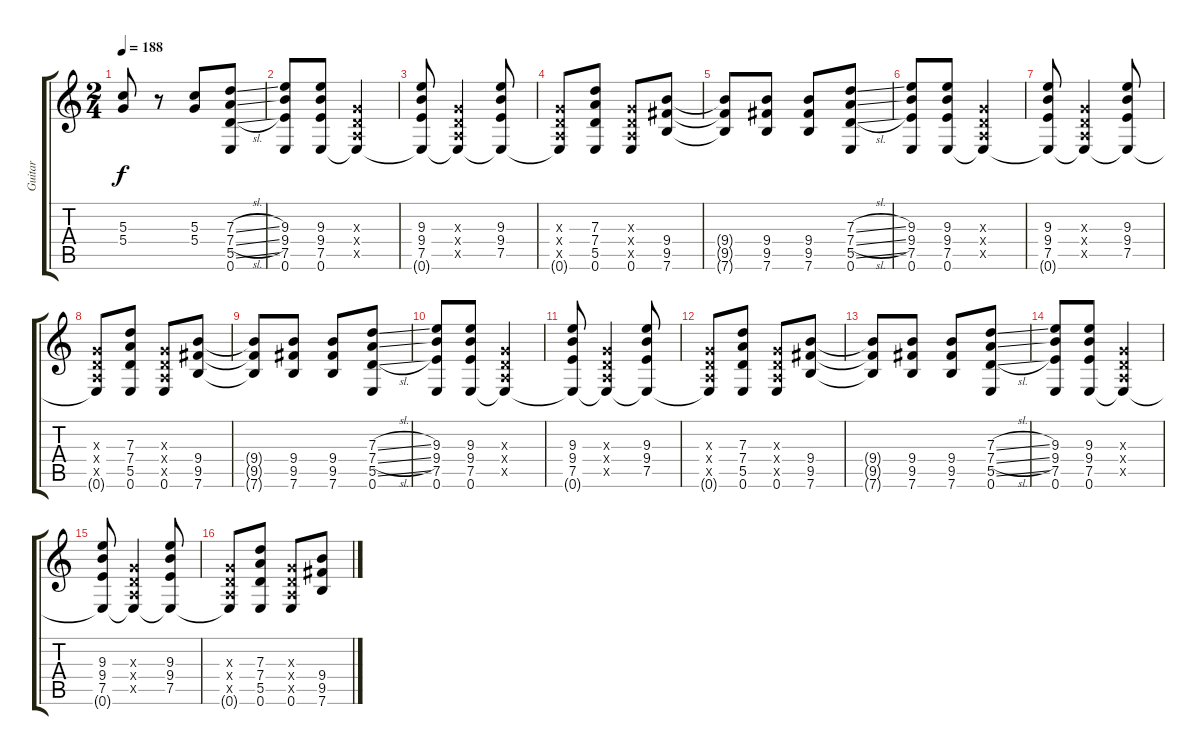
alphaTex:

\track ("Guitar" "Guitar") {instrument overdrivenguitar}
\staff {score tabs}
\tuning (E4 B3 G3 D3 A2 E2) {hide}
\ts (2 4)
\tempo 188
\clef g2
\ks c
(5.3 5.4).8{dy f} r.8 (5.3 5.4).8 (7.3{sl} 7.4{sl} 5.5{sl} 0.6).8{balance 0 instrument distortionguitar} |
(9.3 9.4 7.5 0.6).8 (9.3 9.4 7.5 0.6).8 (0.3{x} 0.4{x} 0.5{x} 0.6{t}).4 |
(9.3 9.4 7.5 0.6{t}).8 (0.3{x} 0.4{x} 0.5{x} 0.6{t}).4 (9.3 9.4 7.5 0.6{t}).8 |
(0.3{x} 0.4{x} 0.5{x} 0.6{t}).8 (7.3 7.4 5.5 0.6).8 (0.3{x} 0.4{x} 0.5{x} 0.6).8 (9.4 9.5 7.6).8 |
(9.4{t} 9.5{t} 7.6{t}).8 (9.4 9.5 7.6).8 (9.4 9.5 7.6).8 (7.3{sl} 7.4{sl} 5.5{sl} 0.6).8 |
(9.3 9.4 7.5 0.6).8 (9.3 9.4 7.5 0.6).8 (0.3{x} 0.4{x} 0.5{x} 0.6{t}).4 |
(9.3 9.4 7.5 0.6{t}).8 (0.3{x} 0.4{x} 0.5{x} 0.6{t}).4 (9.3 9.4 7.5 0.6{t}).8 |
(0.3{x} 0.4{x} 0.5{x} 0.6{t}).8 (7.3 7.4 5.5 0.6).8 (0.3{x} 0.4{x} 0.5{x} 0.6).8 (9.4 9.5 7.6).8 |
(9.4{t} 9.5{t} 7.6{t}).8 (9.4 9.5 7.6).8 (9.4 9.5 7.6).8 (7.3{sl} 7.4{sl} 5.5{sl} 0.6).8 |
(9.3 9.4 7.5 0.6).8 (9.3 9.4 7.5 0.6).8 (0.3{x} 0.4{x} 0.5{x} 0.6{t}).4 |
(9.3 9.4 7.5 0.6{t}).8 (0.3{x} 0.4{x} 0.5{x} 0.6{t}).4 (9.3 9.4 7.5 0.6{t}).8 |
(0.3{x} 0.4{x} 0.5{x} 0.6{t}).8 (7.3 7.4 5.5 0.6).8 (0.3{x} 0.4{x} 0.5{x} 0.6).8 (9.4 9.5 7.6).8 |
(9.4{t} 9.5{t} 7.6{t}).8 (9.4 9.5 7.6).8 (9.4 9.5 7.6).8 (7.3{sl} 7.4{sl} 5.5{sl} 0.6).8 |
(9.3 9.4 7.5 0.6).8 (9.3 9.4 7.5 0.6).8 (0.3{x} 0.4{x} 0.5{x} 0.6{t}).4 |
(9.3 9.4 7.5 0.6{t}).8 (0.3{x} 0.4{x} 0.5{x} 0.6{t}).4 (9.3 9.4 7.5 0.6{t}).8 |
(0.3{x} 0.4{x} 0.5{x} 0.6{t}).8 (7.3 7.4 5.5 0.6).8 (0.3{x} 0.4{x} 0.5{x} 0.6).8 (9.4 9.5 7.6).8
